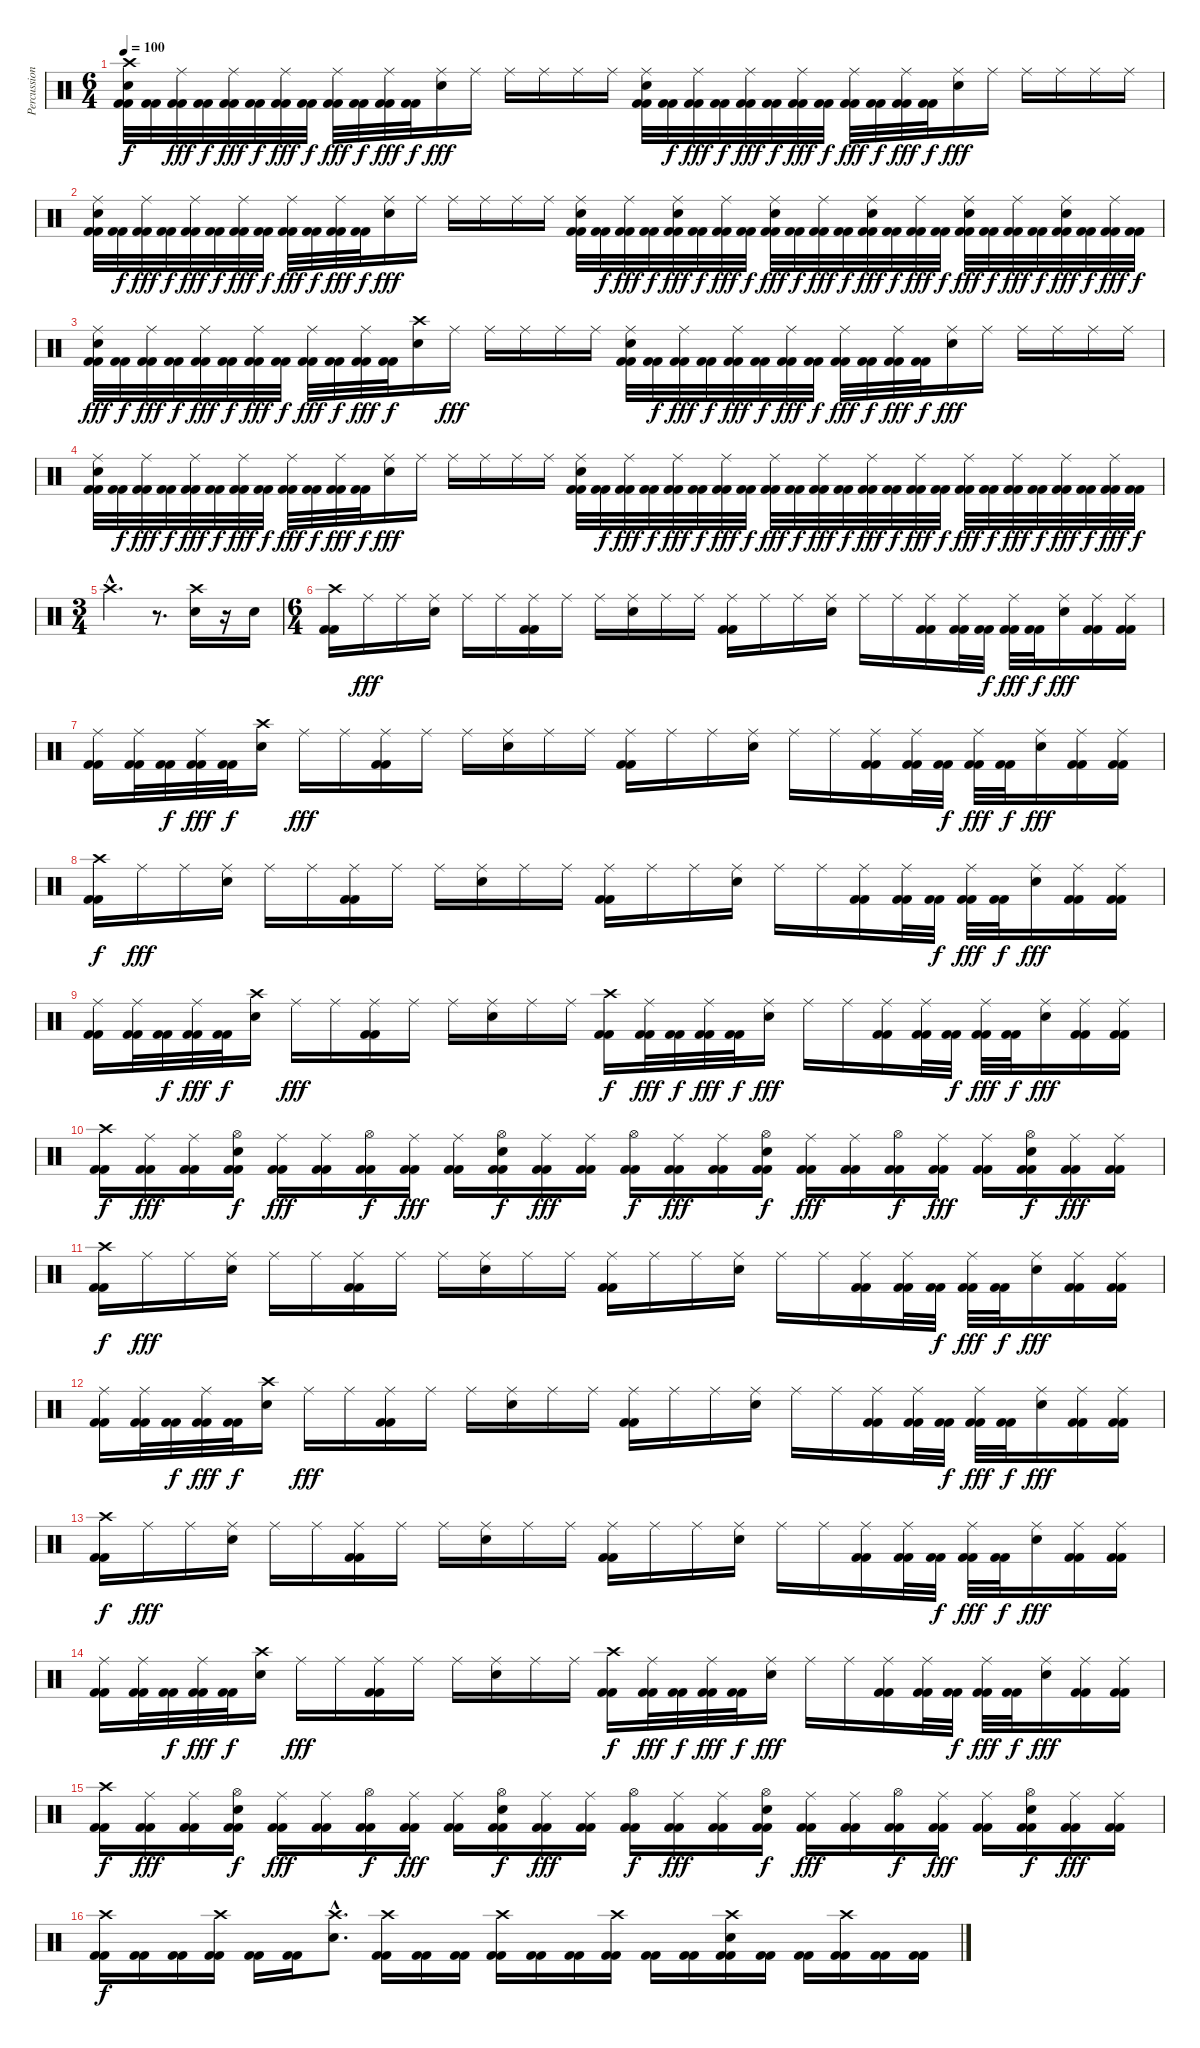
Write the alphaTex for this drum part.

\track ("Percussion" "Percussion") {instrument percussion}
\staff {score}
\articulation defaults
\ts (6 4)
\tempo 100
\clef neutral
\ks c
("Kick (hit) 2" "Kick (hit) 2" "Electric Snare (hit)" "Crash high (hit)").32{dy f} ("Kick (hit) 2" "Kick (hit) 2").32 ("Kick (hit) 2" "Kick (hit) 2" "Ride (middle)").32{dy fff} ("Kick (hit) 2" "Kick (hit) 2").32{dy f} ("Kick (hit) 2" "Kick (hit) 2" "Ride (middle)").32{dy fff} ("Kick (hit) 2" "Kick (hit) 2").32{dy f} ("Kick (hit) 2" "Kick (hit) 2" "Ride (middle)").32{dy fff} ("Kick (hit) 2" "Kick (hit) 2").32{dy f} ("Kick (hit) 2" "Kick (hit) 2" "Ride (middle)").32{dy fff} ("Kick (hit) 2" "Kick (hit) 2").32{dy f} ("Kick (hit) 2" "Kick (hit) 2" "Ride (middle)").32{dy fff} ("Kick (hit) 2" "Kick (hit) 2").32{dy f} ("Electric Snare (hit)" "Ride (middle)").16{dy fff} "Ride (middle)".16 "Ride (middle)".16 "Ride (middle)".16 "Ride (middle)".16 "Ride (middle)".16 ("Kick (hit) 2" "Kick (hit) 2" "Electric Snare (hit)" "Ride (middle)").32 ("Kick (hit) 2" "Kick (hit) 2").32{dy f} ("Kick (hit) 2" "Kick (hit) 2" "Ride (middle)").32{dy fff} ("Kick (hit) 2" "Kick (hit) 2").32{dy f} ("Kick (hit) 2" "Kick (hit) 2" "Ride (middle)").32{dy fff} ("Kick (hit) 2" "Kick (hit) 2").32{dy f} ("Kick (hit) 2" "Kick (hit) 2" "Ride (middle)").32{dy fff} ("Kick (hit) 2" "Kick (hit) 2").32{dy f} ("Kick (hit) 2" "Kick (hit) 2" "Ride (middle)").32{dy fff} ("Kick (hit) 2" "Kick (hit) 2").32{dy f} ("Kick (hit) 2" "Kick (hit) 2" "Ride (middle)").32{dy fff} ("Kick (hit) 2" "Kick (hit) 2").32{dy f} ("Electric Snare (hit)" "Ride (middle)").16{dy fff} "Ride (middle)".16 "Ride (middle)".16 "Ride (middle)".16 "Ride (middle)".16 "Ride (middle)".16 |
("Kick (hit) 2" "Kick (hit) 2" "Electric Snare (hit)" "Ride (middle)").32 ("Kick (hit) 2" "Kick (hit) 2").32{dy f} ("Kick (hit) 2" "Kick (hit) 2" "Ride (middle)").32{dy fff} ("Kick (hit) 2" "Kick (hit) 2").32{dy f} ("Kick (hit) 2" "Kick (hit) 2" "Ride (middle)").32{dy fff} ("Kick (hit) 2" "Kick (hit) 2").32{dy f} ("Kick (hit) 2" "Kick (hit) 2" "Ride (middle)").32{dy fff} ("Kick (hit) 2" "Kick (hit) 2").32{dy f} ("Kick (hit) 2" "Kick (hit) 2" "Ride (middle)").32{dy fff} ("Kick (hit) 2" "Kick (hit) 2").32{dy f} ("Kick (hit) 2" "Kick (hit) 2" "Ride (middle)").32{dy fff} ("Kick (hit) 2" "Kick (hit) 2").32{dy f} ("Electric Snare (hit)" "Ride (middle)").16{dy fff} "Ride (middle)".16 "Ride (middle)".16 "Ride (middle)".16 "Ride (middle)".16 "Ride (middle)".16 ("Kick (hit) 2" "Kick (hit) 2" "Electric Snare (hit)" "Ride (middle)").32 ("Kick (hit) 2" "Kick (hit) 2").32{dy f} ("Kick (hit) 2" "Kick (hit) 2" "Ride (middle)").32{dy fff} ("Kick (hit) 2" "Kick (hit) 2").32{dy f} ("Kick (hit) 2" "Kick (hit) 2" "Electric Snare (hit)" "Ride (middle)").32{dy fff} ("Kick (hit) 2" "Kick (hit) 2").32{dy f} ("Kick (hit) 2" "Kick (hit) 2" "Ride (middle)").32{dy fff} ("Kick (hit) 2" "Kick (hit) 2").32{dy f} ("Kick (hit) 2" "Kick (hit) 2" "Electric Snare (hit)" "Ride (middle)").32{dy fff} ("Kick (hit) 2" "Kick (hit) 2").32{dy f} ("Kick (hit) 2" "Kick (hit) 2" "Ride (middle)").32{dy fff} ("Kick (hit) 2" "Kick (hit) 2").32{dy f} ("Kick (hit) 2" "Kick (hit) 2" "Electric Snare (hit)" "Ride (middle)").32{dy fff} ("Kick (hit) 2" "Kick (hit) 2").32{dy f} ("Kick (hit) 2" "Kick (hit) 2" "Ride (middle)").32{dy fff} ("Kick (hit) 2" "Kick (hit) 2").32{dy f} ("Kick (hit) 2" "Kick (hit) 2" "Electric Snare (hit)" "Ride (middle)").32{dy fff} ("Kick (hit) 2" "Kick (hit) 2").32{dy f} ("Kick (hit) 2" "Kick (hit) 2" "Ride (middle)").32{dy fff} ("Kick (hit) 2" "Kick (hit) 2").32{dy f} ("Kick (hit) 2" "Kick (hit) 2" "Electric Snare (hit)" "Ride (middle)").32{dy fff} ("Kick (hit) 2" "Kick (hit) 2").32{dy f} ("Kick (hit) 2" "Kick (hit) 2" "Ride (middle)").32{dy fff} ("Kick (hit) 2" "Kick (hit) 2").32{dy f} |
("Kick (hit) 2" "Kick (hit) 2" "Electric Snare (hit)" "Ride (middle)").32{dy fff} ("Kick (hit) 2" "Kick (hit) 2").32{dy f} ("Kick (hit) 2" "Kick (hit) 2" "Ride (middle)").32{dy fff} ("Kick (hit) 2" "Kick (hit) 2").32{dy f} ("Kick (hit) 2" "Kick (hit) 2" "Ride (middle)").32{dy fff} ("Kick (hit) 2" "Kick (hit) 2").32{dy f} ("Kick (hit) 2" "Kick (hit) 2" "Ride (middle)").32{dy fff} ("Kick (hit) 2" "Kick (hit) 2").32{dy f} ("Kick (hit) 2" "Kick (hit) 2" "Ride (middle)").32{dy fff} ("Kick (hit) 2" "Kick (hit) 2").32{dy f} ("Kick (hit) 2" "Kick (hit) 2" "Ride (middle)").32{dy fff} ("Kick (hit) 2" "Kick (hit) 2").32{dy f} ("Electric Snare (hit)" "Crash high (hit)").16 "Ride (middle)".16{dy fff} "Ride (middle)".16 "Ride (middle)".16 "Ride (middle)".16 "Ride (middle)".16 ("Kick (hit) 2" "Kick (hit) 2" "Electric Snare (hit)" "Ride (middle)").32 ("Kick (hit) 2" "Kick (hit) 2").32{dy f} ("Kick (hit) 2" "Kick (hit) 2" "Ride (middle)").32{dy fff} ("Kick (hit) 2" "Kick (hit) 2").32{dy f} ("Kick (hit) 2" "Kick (hit) 2" "Ride (middle)").32{dy fff} ("Kick (hit) 2" "Kick (hit) 2").32{dy f} ("Kick (hit) 2" "Kick (hit) 2" "Ride (middle)").32{dy fff} ("Kick (hit) 2" "Kick (hit) 2").32{dy f} ("Kick (hit) 2" "Kick (hit) 2" "Ride (middle)").32{dy fff} ("Kick (hit) 2" "Kick (hit) 2").32{dy f} ("Kick (hit) 2" "Kick (hit) 2" "Ride (middle)").32{dy fff} ("Kick (hit) 2" "Kick (hit) 2").32{dy f} ("Electric Snare (hit)" "Ride (middle)").16{dy fff} "Ride (middle)".16 "Ride (middle)".16 "Ride (middle)".16 "Ride (middle)".16 "Ride (middle)".16 |
("Kick (hit) 2" "Kick (hit) 2" "Electric Snare (hit)" "Ride (middle)").32 ("Kick (hit) 2" "Kick (hit) 2").32{dy f} ("Kick (hit) 2" "Kick (hit) 2" "Ride (middle)").32{dy fff} ("Kick (hit) 2" "Kick (hit) 2").32{dy f} ("Kick (hit) 2" "Kick (hit) 2" "Ride (middle)").32{dy fff} ("Kick (hit) 2" "Kick (hit) 2").32{dy f} ("Kick (hit) 2" "Kick (hit) 2" "Ride (middle)").32{dy fff} ("Kick (hit) 2" "Kick (hit) 2").32{dy f} ("Kick (hit) 2" "Kick (hit) 2" "Ride (middle)").32{dy fff} ("Kick (hit) 2" "Kick (hit) 2").32{dy f} ("Kick (hit) 2" "Kick (hit) 2" "Ride (middle)").32{dy fff} ("Kick (hit) 2" "Kick (hit) 2").32{dy f} ("Electric Snare (hit)" "Ride (middle)").16{dy fff} "Ride (middle)".16 "Ride (middle)".16 "Ride (middle)".16 "Ride (middle)".16 "Ride (middle)".16 ("Kick (hit) 2" "Kick (hit) 2" "Electric Snare (hit)" "Ride (middle)").32 ("Kick (hit) 2" "Kick (hit) 2").32{dy f} ("Kick (hit) 2" "Kick (hit) 2" "Ride (middle)").32{dy fff} ("Kick (hit) 2" "Kick (hit) 2").32{dy f} ("Kick (hit) 2" "Kick (hit) 2" "Ride (middle)").32{dy fff} ("Kick (hit) 2" "Kick (hit) 2").32{dy f} ("Kick (hit) 2" "Kick (hit) 2" "Ride (middle)").32{dy fff} ("Kick (hit) 2" "Kick (hit) 2").32{dy f} ("Kick (hit) 2" "Kick (hit) 2" "Ride (middle)").32{dy fff} ("Kick (hit) 2" "Kick (hit) 2").32{dy f} ("Kick (hit) 2" "Kick (hit) 2" "Ride (middle)").32{dy fff} ("Kick (hit) 2" "Kick (hit) 2").32{dy f} ("Kick (hit) 2" "Kick (hit) 2" "Ride (middle)").32{dy fff} ("Kick (hit) 2" "Kick (hit) 2").32{dy f} ("Kick (hit) 2" "Kick (hit) 2" "Ride (middle)").32{dy fff} ("Kick (hit) 2" "Kick (hit) 2").32{dy f} ("Kick (hit) 2" "Kick (hit) 2" "Ride (middle)").32{dy fff} ("Kick (hit) 2" "Kick (hit) 2").32{dy f} ("Kick (hit) 2" "Kick (hit) 2" "Ride (middle)").32{dy fff} ("Kick (hit) 2" "Kick (hit) 2").32{dy f} ("Kick (hit) 2" "Kick (hit) 2" "Ride (middle)").32{dy fff} ("Kick (hit) 2" "Kick (hit) 2").32{dy f} ("Kick (hit) 2" "Kick (hit) 2" "Ride (middle)").32{dy fff} ("Kick (hit) 2" "Kick (hit) 2").32{dy f} |
\ts (3 4)
"Crash high (hit)"{hac}.4{d} r.8{d} ("Electric Snare (hit)" "Crash high (hit)").16 r.16 "Electric Snare (hit)".16 |
\ts (6 4)
("Kick (hit) 2" "Kick (hit) 2" "Crash high (hit)").16 "Ride (middle)".16{dy fff} "Ride (middle)".16 ("Electric Snare (hit)" "Ride (middle)").16 "Ride (middle)".16 "Ride (middle)".16 ("Kick (hit) 2" "Kick (hit) 2" "Ride (middle)").16 "Ride (middle)".16 "Ride (middle)".16 ("Electric Snare (hit)" "Ride (middle)").16 "Ride (middle)".16 "Ride (middle)".16 ("Kick (hit) 2" "Kick (hit) 2" "Ride (middle)").16 "Ride (middle)".16 "Ride (middle)".16 ("Electric Snare (hit)" "Ride (middle)").16 "Ride (middle)".16 "Ride (middle)".16 ("Kick (hit) 2" "Kick (hit) 2" "Ride (middle)").16 ("Kick (hit) 2" "Kick (hit) 2" "Ride (middle)").32 ("Kick (hit) 2" "Kick (hit) 2").32{dy f} ("Kick (hit) 2" "Kick (hit) 2" "Ride (middle)").32{dy fff} ("Kick (hit) 2" "Kick (hit) 2").32{dy f} ("Electric Snare (hit)" "Ride (middle)").16{dy fff} ("Kick (hit) 2" "Kick (hit) 2" "Ride (middle)").16 ("Kick (hit) 2" "Kick (hit) 2" "Ride (middle)").16 |
("Kick (hit) 2" "Kick (hit) 2" "Ride (middle)").16 ("Kick (hit) 2" "Kick (hit) 2" "Ride (middle)").32 ("Kick (hit) 2" "Kick (hit) 2").32{dy f} ("Kick (hit) 2" "Kick (hit) 2" "Ride (middle)").32{dy fff} ("Kick (hit) 2" "Kick (hit) 2").32{dy f} ("Electric Snare (hit)" "Crash high (hit)").16 "Ride (middle)".16{dy fff} "Ride (middle)".16 ("Kick (hit) 2" "Kick (hit) 2" "Ride (middle)").16 "Ride (middle)".16 "Ride (middle)".16 ("Electric Snare (hit)" "Ride (middle)").16 "Ride (middle)".16 "Ride (middle)".16 ("Kick (hit) 2" "Kick (hit) 2" "Ride (middle)").16 "Ride (middle)".16 "Ride (middle)".16 ("Electric Snare (hit)" "Ride (middle)").16 "Ride (middle)".16 "Ride (middle)".16 ("Kick (hit) 2" "Kick (hit) 2" "Ride (middle)").16 ("Kick (hit) 2" "Kick (hit) 2" "Ride (middle)").32 ("Kick (hit) 2" "Kick (hit) 2").32{dy f} ("Kick (hit) 2" "Kick (hit) 2" "Ride (middle)").32{dy fff} ("Kick (hit) 2" "Kick (hit) 2").32{dy f} ("Electric Snare (hit)" "Ride (middle)").16{dy fff} ("Kick (hit) 2" "Kick (hit) 2" "Ride (middle)").16 ("Kick (hit) 2" "Kick (hit) 2" "Ride (middle)").16 |
("Kick (hit) 2" "Kick (hit) 2" "Crash high (hit)").16{dy f} "Ride (middle)".16{dy fff} "Ride (middle)".16 ("Electric Snare (hit)" "Ride (middle)").16 "Ride (middle)".16 "Ride (middle)".16 ("Kick (hit) 2" "Kick (hit) 2" "Ride (middle)").16 "Ride (middle)".16 "Ride (middle)".16 ("Electric Snare (hit)" "Ride (middle)").16 "Ride (middle)".16 "Ride (middle)".16 ("Kick (hit) 2" "Kick (hit) 2" "Ride (middle)").16 "Ride (middle)".16 "Ride (middle)".16 ("Electric Snare (hit)" "Ride (middle)").16 "Ride (middle)".16 "Ride (middle)".16 ("Kick (hit) 2" "Kick (hit) 2" "Ride (middle)").16 ("Kick (hit) 2" "Kick (hit) 2" "Ride (middle)").32 ("Kick (hit) 2" "Kick (hit) 2").32{dy f} ("Kick (hit) 2" "Kick (hit) 2" "Ride (middle)").32{dy fff} ("Kick (hit) 2" "Kick (hit) 2").32{dy f} ("Electric Snare (hit)" "Ride (middle)").16{dy fff} ("Kick (hit) 2" "Kick (hit) 2" "Ride (middle)").16 ("Kick (hit) 2" "Kick (hit) 2" "Ride (middle)").16 |
("Kick (hit) 2" "Kick (hit) 2" "Ride (middle)").16 ("Kick (hit) 2" "Kick (hit) 2" "Ride (middle)").32 ("Kick (hit) 2" "Kick (hit) 2").32{dy f} ("Kick (hit) 2" "Kick (hit) 2" "Ride (middle)").32{dy fff} ("Kick (hit) 2" "Kick (hit) 2").32{dy f} ("Electric Snare (hit)" "Crash high (hit)").16 "Ride (middle)".16{dy fff} "Ride (middle)".16 ("Kick (hit) 2" "Kick (hit) 2" "Ride (middle)").16 "Ride (middle)".16 "Ride (middle)".16 ("Electric Snare (hit)" "Ride (middle)").16 "Ride (middle)".16 "Ride (middle)".16 ("Kick (hit) 2" "Kick (hit) 2" "Crash high (hit)").16{dy f} ("Kick (hit) 2" "Kick (hit) 2" "Ride (middle)").32{dy fff} ("Kick (hit) 2" "Kick (hit) 2").32{dy f} ("Kick (hit) 2" "Kick (hit) 2" "Ride (middle)").32{dy fff} ("Kick (hit) 2" "Kick (hit) 2").32{dy f} ("Electric Snare (hit)" "Ride (middle)").16{dy fff} "Ride (middle)".16 "Ride (middle)".16 ("Kick (hit) 2" "Kick (hit) 2" "Ride (middle)").16 ("Kick (hit) 2" "Kick (hit) 2" "Ride (middle)").32 ("Kick (hit) 2" "Kick (hit) 2").32{dy f} ("Kick (hit) 2" "Kick (hit) 2" "Ride (middle)").32{dy fff} ("Kick (hit) 2" "Kick (hit) 2").32{dy f} ("Electric Snare (hit)" "Ride (middle)").16{dy fff} ("Kick (hit) 2" "Kick (hit) 2" "Ride (middle)").16 ("Kick (hit) 2" "Kick (hit) 2" "Ride (middle)").16 |
("Kick (hit) 2" "Kick (hit) 2" "Crash high (hit)").16{dy f} ("Kick (hit) 2" "Kick (hit) 2" "Ride (middle)").16{dy fff} ("Kick (hit) 2" "Kick (hit) 2" "Ride (middle)").16 ("Kick (hit) 2" "Kick (hit) 2" "Electric Snare (hit)" "Hi-Hat (open)").16{dy f} ("Kick (hit) 2" "Kick (hit) 2" "Ride (middle)").16{dy fff} ("Kick (hit) 2" "Kick (hit) 2" "Ride (middle)").16 ("Kick (hit) 2" "Kick (hit) 2" "Hi-Hat (open)").16{dy f} ("Kick (hit) 2" "Kick (hit) 2" "Ride (middle)").16{dy fff} ("Kick (hit) 2" "Kick (hit) 2" "Ride (middle)").16 ("Kick (hit) 2" "Kick (hit) 2" "Electric Snare (hit)" "Hi-Hat (open)").16{dy f} ("Kick (hit) 2" "Kick (hit) 2" "Ride (middle)").16{dy fff} ("Kick (hit) 2" "Kick (hit) 2" "Ride (middle)").16 ("Kick (hit) 2" "Kick (hit) 2" "Hi-Hat (open)").16{dy f} ("Kick (hit) 2" "Kick (hit) 2" "Ride (middle)").16{dy fff} ("Kick (hit) 2" "Kick (hit) 2" "Ride (middle)").16 ("Kick (hit) 2" "Kick (hit) 2" "Electric Snare (hit)" "Hi-Hat (open)").16{dy f} ("Kick (hit) 2" "Kick (hit) 2" "Ride (middle)").16{dy fff} ("Kick (hit) 2" "Kick (hit) 2" "Ride (middle)").16 ("Kick (hit) 2" "Kick (hit) 2" "Hi-Hat (open)").16{dy f} ("Kick (hit) 2" "Kick (hit) 2" "Ride (middle)").16{dy fff} ("Kick (hit) 2" "Kick (hit) 2" "Ride (middle)").16 ("Kick (hit) 2" "Kick (hit) 2" "Electric Snare (hit)" "Hi-Hat (open)").16{dy f} ("Kick (hit) 2" "Kick (hit) 2" "Ride (middle)").16{dy fff} ("Kick (hit) 2" "Kick (hit) 2" "Ride (middle)").16 |
("Kick (hit) 2" "Kick (hit) 2" "Crash high (hit)").16{dy f} "Ride (middle)".16{dy fff} "Ride (middle)".16 ("Electric Snare (hit)" "Ride (middle)").16 "Ride (middle)".16 "Ride (middle)".16 ("Kick (hit) 2" "Kick (hit) 2" "Ride (middle)").16 "Ride (middle)".16 "Ride (middle)".16 ("Electric Snare (hit)" "Ride (middle)").16 "Ride (middle)".16 "Ride (middle)".16 ("Kick (hit) 2" "Kick (hit) 2" "Ride (middle)").16 "Ride (middle)".16 "Ride (middle)".16 ("Electric Snare (hit)" "Ride (middle)").16 "Ride (middle)".16 "Ride (middle)".16 ("Kick (hit) 2" "Kick (hit) 2" "Ride (middle)").16 ("Kick (hit) 2" "Kick (hit) 2" "Ride (middle)").32 ("Kick (hit) 2" "Kick (hit) 2").32{dy f} ("Kick (hit) 2" "Kick (hit) 2" "Ride (middle)").32{dy fff} ("Kick (hit) 2" "Kick (hit) 2").32{dy f} ("Electric Snare (hit)" "Ride (middle)").16{dy fff} ("Kick (hit) 2" "Kick (hit) 2" "Ride (middle)").16 ("Kick (hit) 2" "Kick (hit) 2" "Ride (middle)").16 |
("Kick (hit) 2" "Kick (hit) 2" "Ride (middle)").16 ("Kick (hit) 2" "Kick (hit) 2" "Ride (middle)").32 ("Kick (hit) 2" "Kick (hit) 2").32{dy f} ("Kick (hit) 2" "Kick (hit) 2" "Ride (middle)").32{dy fff} ("Kick (hit) 2" "Kick (hit) 2").32{dy f} ("Electric Snare (hit)" "Crash high (hit)").16 "Ride (middle)".16{dy fff} "Ride (middle)".16 ("Kick (hit) 2" "Kick (hit) 2" "Ride (middle)").16 "Ride (middle)".16 "Ride (middle)".16 ("Electric Snare (hit)" "Ride (middle)").16 "Ride (middle)".16 "Ride (middle)".16 ("Kick (hit) 2" "Kick (hit) 2" "Ride (middle)").16 "Ride (middle)".16 "Ride (middle)".16 ("Electric Snare (hit)" "Ride (middle)").16 "Ride (middle)".16 "Ride (middle)".16 ("Kick (hit) 2" "Kick (hit) 2" "Ride (middle)").16 ("Kick (hit) 2" "Kick (hit) 2" "Ride (middle)").32 ("Kick (hit) 2" "Kick (hit) 2").32{dy f} ("Kick (hit) 2" "Kick (hit) 2" "Ride (middle)").32{dy fff} ("Kick (hit) 2" "Kick (hit) 2").32{dy f} ("Electric Snare (hit)" "Ride (middle)").16{dy fff} ("Kick (hit) 2" "Kick (hit) 2" "Ride (middle)").16 ("Kick (hit) 2" "Kick (hit) 2" "Ride (middle)").16 |
("Kick (hit) 2" "Kick (hit) 2" "Crash high (hit)").16{dy f} "Ride (middle)".16{dy fff} "Ride (middle)".16 ("Electric Snare (hit)" "Ride (middle)").16 "Ride (middle)".16 "Ride (middle)".16 ("Kick (hit) 2" "Kick (hit) 2" "Ride (middle)").16 "Ride (middle)".16 "Ride (middle)".16 ("Electric Snare (hit)" "Ride (middle)").16 "Ride (middle)".16 "Ride (middle)".16 ("Kick (hit) 2" "Kick (hit) 2" "Ride (middle)").16 "Ride (middle)".16 "Ride (middle)".16 ("Electric Snare (hit)" "Ride (middle)").16 "Ride (middle)".16 "Ride (middle)".16 ("Kick (hit) 2" "Kick (hit) 2" "Ride (middle)").16 ("Kick (hit) 2" "Kick (hit) 2" "Ride (middle)").32 ("Kick (hit) 2" "Kick (hit) 2").32{dy f} ("Kick (hit) 2" "Kick (hit) 2" "Ride (middle)").32{dy fff} ("Kick (hit) 2" "Kick (hit) 2").32{dy f} ("Electric Snare (hit)" "Ride (middle)").16{dy fff} ("Kick (hit) 2" "Kick (hit) 2" "Ride (middle)").16 ("Kick (hit) 2" "Kick (hit) 2" "Ride (middle)").16 |
("Kick (hit) 2" "Kick (hit) 2" "Ride (middle)").16 ("Kick (hit) 2" "Kick (hit) 2" "Ride (middle)").32 ("Kick (hit) 2" "Kick (hit) 2").32{dy f} ("Kick (hit) 2" "Kick (hit) 2" "Ride (middle)").32{dy fff} ("Kick (hit) 2" "Kick (hit) 2").32{dy f} ("Electric Snare (hit)" "Crash high (hit)").16 "Ride (middle)".16{dy fff} "Ride (middle)".16 ("Kick (hit) 2" "Kick (hit) 2" "Ride (middle)").16 "Ride (middle)".16 "Ride (middle)".16 ("Electric Snare (hit)" "Ride (middle)").16 "Ride (middle)".16 "Ride (middle)".16 ("Kick (hit) 2" "Kick (hit) 2" "Crash high (hit)").16{dy f} ("Kick (hit) 2" "Kick (hit) 2" "Ride (middle)").32{dy fff} ("Kick (hit) 2" "Kick (hit) 2").32{dy f} ("Kick (hit) 2" "Kick (hit) 2" "Ride (middle)").32{dy fff} ("Kick (hit) 2" "Kick (hit) 2").32{dy f} ("Electric Snare (hit)" "Ride (middle)").16{dy fff} "Ride (middle)".16 "Ride (middle)".16 ("Kick (hit) 2" "Kick (hit) 2" "Ride (middle)").16 ("Kick (hit) 2" "Kick (hit) 2" "Ride (middle)").32 ("Kick (hit) 2" "Kick (hit) 2").32{dy f} ("Kick (hit) 2" "Kick (hit) 2" "Ride (middle)").32{dy fff} ("Kick (hit) 2" "Kick (hit) 2").32{dy f} ("Electric Snare (hit)" "Ride (middle)").16{dy fff} ("Kick (hit) 2" "Kick (hit) 2" "Ride (middle)").16 ("Kick (hit) 2" "Kick (hit) 2" "Ride (middle)").16 |
("Kick (hit) 2" "Kick (hit) 2" "Crash high (hit)").16{dy f} ("Kick (hit) 2" "Kick (hit) 2" "Ride (middle)").16{dy fff} ("Kick (hit) 2" "Kick (hit) 2" "Ride (middle)").16 ("Kick (hit) 2" "Kick (hit) 2" "Electric Snare (hit)" "Hi-Hat (open)").16{dy f} ("Kick (hit) 2" "Kick (hit) 2" "Ride (middle)").16{dy fff} ("Kick (hit) 2" "Kick (hit) 2" "Ride (middle)").16 ("Kick (hit) 2" "Kick (hit) 2" "Hi-Hat (open)").16{dy f} ("Kick (hit) 2" "Kick (hit) 2" "Ride (middle)").16{dy fff} ("Kick (hit) 2" "Kick (hit) 2" "Ride (middle)").16 ("Kick (hit) 2" "Kick (hit) 2" "Electric Snare (hit)" "Hi-Hat (open)").16{dy f} ("Kick (hit) 2" "Kick (hit) 2" "Ride (middle)").16{dy fff} ("Kick (hit) 2" "Kick (hit) 2" "Ride (middle)").16 ("Kick (hit) 2" "Kick (hit) 2" "Hi-Hat (open)").16{dy f} ("Kick (hit) 2" "Kick (hit) 2" "Ride (middle)").16{dy fff} ("Kick (hit) 2" "Kick (hit) 2" "Ride (middle)").16 ("Kick (hit) 2" "Kick (hit) 2" "Electric Snare (hit)" "Hi-Hat (open)").16{dy f} ("Kick (hit) 2" "Kick (hit) 2" "Ride (middle)").16{dy fff} ("Kick (hit) 2" "Kick (hit) 2" "Ride (middle)").16 ("Kick (hit) 2" "Kick (hit) 2" "Hi-Hat (open)").16{dy f} ("Kick (hit) 2" "Kick (hit) 2" "Ride (middle)").16{dy fff} ("Kick (hit) 2" "Kick (hit) 2" "Ride (middle)").16 ("Kick (hit) 2" "Kick (hit) 2" "Electric Snare (hit)" "Hi-Hat (open)").16{dy f} ("Kick (hit) 2" "Kick (hit) 2" "Ride (middle)").16{dy fff} ("Kick (hit) 2" "Kick (hit) 2" "Ride (middle)").16 |
("Kick (hit) 2" "Kick (hit) 2" "Crash high (hit)").16{dy f} ("Kick (hit) 2" "Kick (hit) 2").16 ("Kick (hit) 2" "Kick (hit) 2").16 ("Kick (hit) 2" "Kick (hit) 2" "Crash high (hit)").16 ("Kick (hit) 2" "Kick (hit) 2").16 ("Kick (hit) 2" "Kick (hit) 2").16 ("Electric Snare (hit)"{hac} "Crash high (hit)"{hac}).8{d} ("Kick (hit) 2" "Kick (hit) 2" "Crash high (hit)").16 ("Kick (hit) 2" "Kick (hit) 2").16 ("Kick (hit) 2" "Kick (hit) 2").16 ("Kick (hit) 2" "Kick (hit) 2" "Crash high (hit)").16 ("Kick (hit) 2" "Kick (hit) 2").16 ("Kick (hit) 2" "Kick (hit) 2").16 ("Kick (hit) 2" "Kick (hit) 2" "Crash high (hit)").16 ("Kick (hit) 2" "Kick (hit) 2").16 ("Kick (hit) 2" "Kick (hit) 2").16 ("Kick (hit) 2" "Kick (hit) 2" "Electric Snare (hit)" "Crash high (hit)").16 ("Kick (hit) 2" "Kick (hit) 2").16 ("Kick (hit) 2" "Kick (hit) 2").16 ("Kick (hit) 2" "Kick (hit) 2" "Crash high (hit)").16 ("Kick (hit) 2" "Kick (hit) 2").16 ("Kick (hit) 2" "Kick (hit) 2").16
